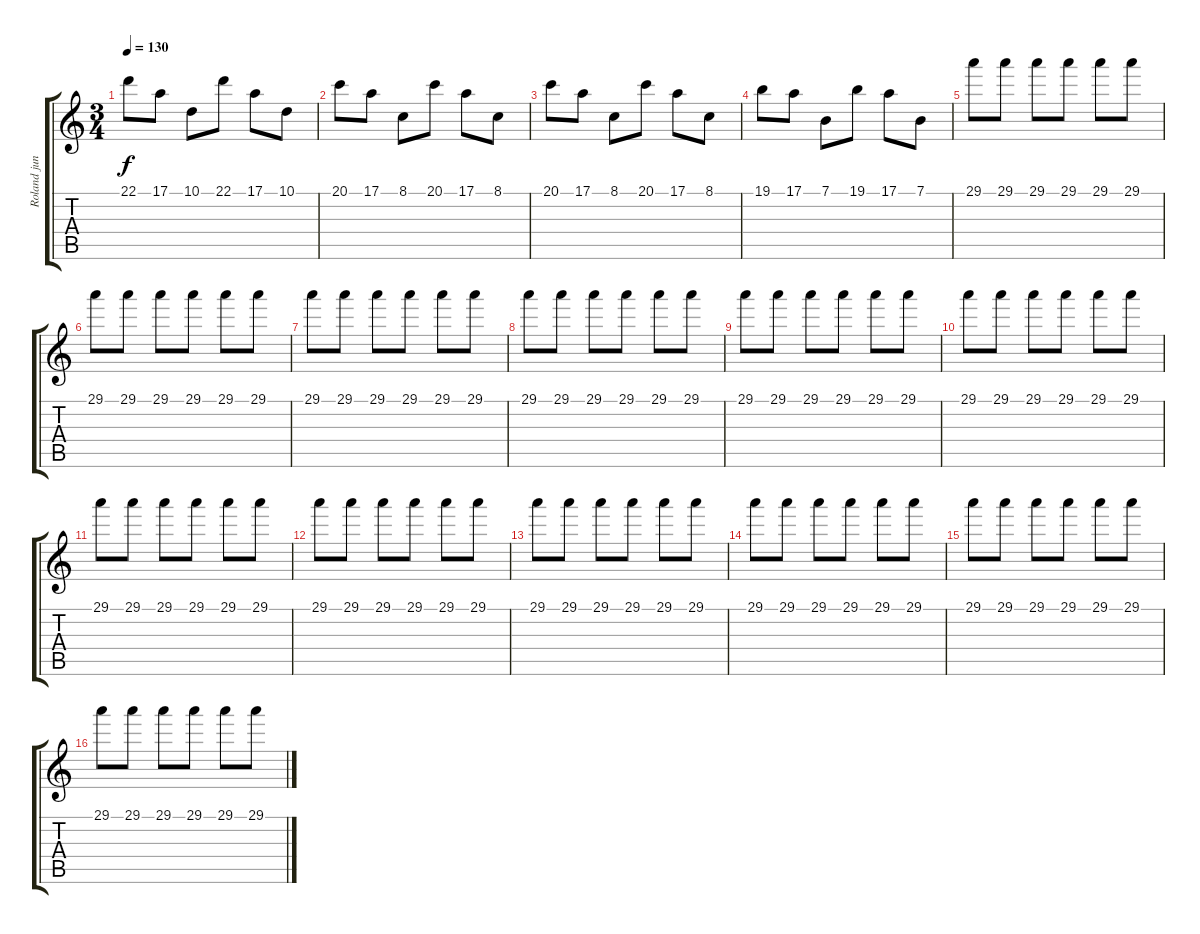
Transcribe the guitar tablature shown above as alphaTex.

\track ("Roland juno DI" "Roland jun") {instrument acousticgrandpiano}
\staff {score tabs}
\tuning (E4 B3 G3 D3 A2 E2) {hide}
\ts (3 4)
\tempo 130
\clef g2
\ks c
22.1.8{dy f} 17.1.8 10.1.8 22.1.8 17.1.8 10.1.8 |
20.1.8 17.1.8 8.1.8 20.1.8 17.1.8 8.1.8 |
20.1.8 17.1.8 8.1.8 20.1.8 17.1.8 8.1.8 |
19.1.8 17.1.8 7.1.8 19.1.8 17.1.8 7.1.8 |
29.1.8 29.1.8 29.1.8 29.1.8 29.1.8 29.1.8 |
29.1.8 29.1.8 29.1.8 29.1.8 29.1.8 29.1.8 |
29.1.8 29.1.8 29.1.8 29.1.8 29.1.8 29.1.8 |
29.1.8 29.1.8 29.1.8 29.1.8 29.1.8 29.1.8 |
29.1.8 29.1.8 29.1.8 29.1.8 29.1.8 29.1.8 |
29.1.8 29.1.8 29.1.8 29.1.8 29.1.8 29.1.8 |
29.1.8 29.1.8 29.1.8 29.1.8 29.1.8 29.1.8 |
29.1.8 29.1.8 29.1.8 29.1.8 29.1.8 29.1.8 |
29.1.8 29.1.8 29.1.8 29.1.8 29.1.8 29.1.8 |
29.1.8 29.1.8 29.1.8 29.1.8 29.1.8 29.1.8 |
29.1.8 29.1.8 29.1.8 29.1.8 29.1.8 29.1.8 |
29.1.8 29.1.8 29.1.8 29.1.8 29.1.8 29.1.8
